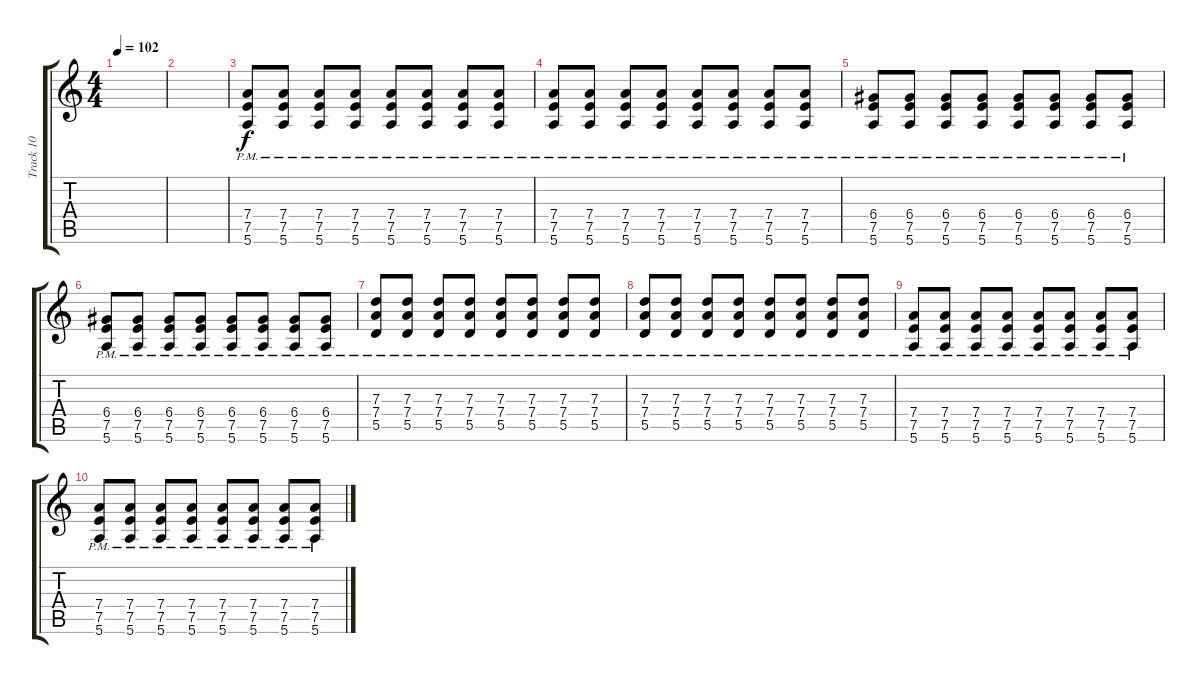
\track ("Track 10" "Track 10") {instrument acousticguitarsteel}
\staff {score tabs}
\tuning (E4 B3 G3 D3 A2 E2) {hide}
\ts (4 4)
\tempo 102
\clef g2
\ks c
|
|
(7.4{pm} 7.5{pm} 5.6{pm}).8 (7.4{pm} 7.5{pm} 5.6{pm}).8 (7.4{pm} 7.5{pm} 5.6{pm}).8 (7.4{pm} 7.5{pm} 5.6{pm}).8 (7.4{pm} 7.5{pm} 5.6{pm}).8 (7.4{pm} 7.5{pm} 5.6{pm}).8 (7.4{pm} 7.5{pm} 5.6{pm}).8 (7.4{pm} 7.5{pm} 5.6{pm}).8 |
(7.4{pm} 7.5{pm} 5.6{pm}).8 (7.4{pm} 7.5{pm} 5.6{pm}).8 (7.4{pm} 7.5{pm} 5.6{pm}).8 (7.4{pm} 7.5{pm} 5.6{pm}).8 (7.4{pm} 7.5{pm} 5.6{pm}).8 (7.4{pm} 7.5{pm} 5.6{pm}).8 (7.4{pm} 7.5{pm} 5.6{pm}).8 (7.4{pm} 7.5{pm} 5.6{pm}).8 |
(6.4{pm} 7.5{pm} 5.6{pm}).8 (6.4{pm} 7.5{pm} 5.6{pm}).8 (6.4{pm} 7.5{pm} 5.6{pm}).8 (6.4{pm} 7.5{pm} 5.6{pm}).8 (6.4{pm} 7.5{pm} 5.6{pm}).8 (6.4{pm} 7.5{pm} 5.6{pm}).8 (6.4{pm} 7.5{pm} 5.6{pm}).8 (6.4{pm} 7.5{pm} 5.6{pm}).8 |
(6.4{pm} 7.5{pm} 5.6{pm}).8 (6.4{pm} 7.5{pm} 5.6{pm}).8 (6.4{pm} 7.5{pm} 5.6{pm}).8 (6.4{pm} 7.5{pm} 5.6{pm}).8 (6.4{pm} 7.5{pm} 5.6{pm}).8 (6.4{pm} 7.5{pm} 5.6{pm}).8 (6.4{pm} 7.5{pm} 5.6{pm}).8 (6.4{pm} 7.5{pm} 5.6{pm}).8 |
(7.3{pm} 7.4{pm} 5.5{pm}).8 (7.3{pm} 7.4{pm} 5.5{pm}).8 (7.3{pm} 7.4{pm} 5.5{pm}).8 (7.3{pm} 7.4{pm} 5.5{pm}).8 (7.3{pm} 7.4{pm} 5.5{pm}).8 (7.3{pm} 7.4{pm} 5.5{pm}).8 (7.3{pm} 7.4{pm} 5.5{pm}).8 (7.3{pm} 7.4{pm} 5.5{pm}).8 |
(7.3{pm} 7.4{pm} 5.5{pm}).8 (7.3{pm} 7.4{pm} 5.5{pm}).8 (7.3{pm} 7.4{pm} 5.5{pm}).8 (7.3{pm} 7.4{pm} 5.5{pm}).8 (7.3{pm} 7.4{pm} 5.5{pm}).8 (7.3{pm} 7.4{pm} 5.5{pm}).8 (7.3{pm} 7.4{pm} 5.5{pm}).8 (7.3{pm} 7.4{pm} 5.5{pm}).8 |
(7.4{pm} 7.5{pm} 5.6{pm}).8 (7.4{pm} 7.5{pm} 5.6{pm}).8 (7.4{pm} 7.5{pm} 5.6{pm}).8 (7.4{pm} 7.5{pm} 5.6{pm}).8 (7.4{pm} 7.5{pm} 5.6{pm}).8 (7.4{pm} 7.5{pm} 5.6{pm}).8 (7.4{pm} 7.5{pm} 5.6{pm}).8 (7.4{pm} 7.5{pm} 5.6{pm}).8 |
(7.4{pm} 7.5{pm} 5.6{pm}).8 (7.4{pm} 7.5{pm} 5.6{pm}).8 (7.4{pm} 7.5{pm} 5.6{pm}).8 (7.4{pm} 7.5{pm} 5.6{pm}).8 (7.4{pm} 7.5{pm} 5.6{pm}).8 (7.4{pm} 7.5{pm} 5.6{pm}).8 (7.4{pm} 7.5{pm} 5.6{pm}).8 (7.4{pm} 7.5{pm} 5.6{pm}).8
